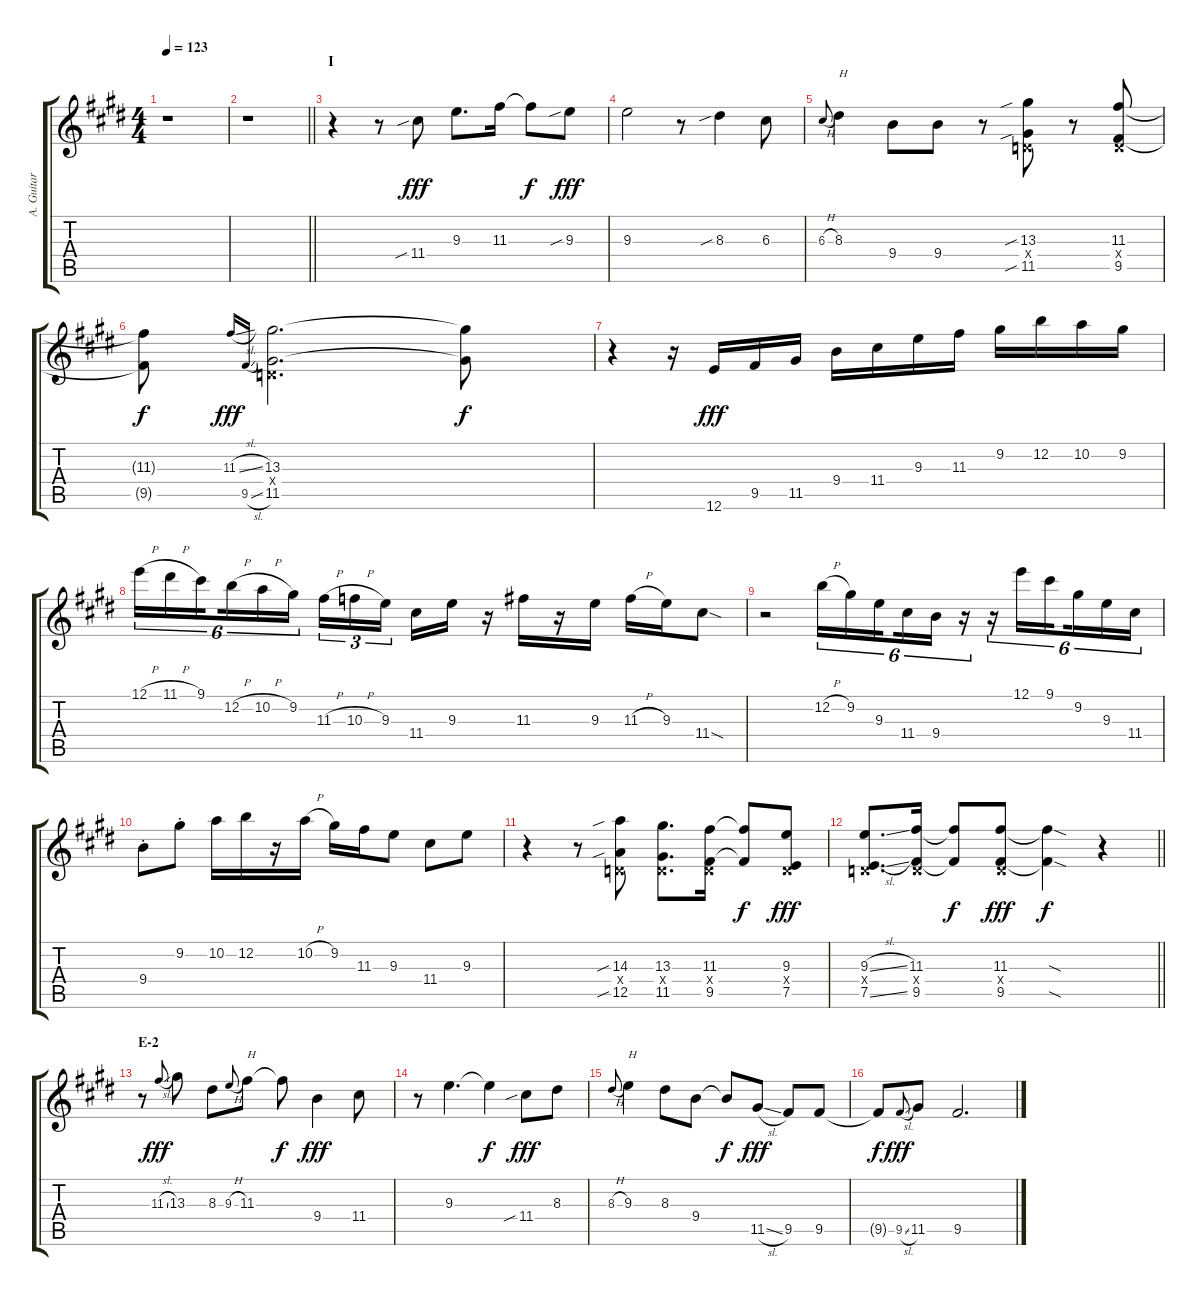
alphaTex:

\track ("A. Guitar I" "A. Guitar ") {instrument acousticguitarsteel}
\staff {score tabs}
\tuning (E4 B3 G3 D3 A2 E2) {hide}
\ts (4 4)
\tempo 123
\clef g2
\ks e
r.1{dy f} |
\barLineRight lightlight
r.1 |
\section ("" "I")
r.4 r.8 11.4{sib}.8{dy fff} 9.3.8{d} 11.3.16 11.3{t}.8{dy f} 9.3{sib}.8{dy fff} |
9.3.2 r.8 8.3{sib}.4 6.3.8 |
6.3{h}.8{gr onbeat} 8.3.4{txt "H"} 9.4.8 9.4.8 r.8 (13.3{sib} 0.4{x} 11.5{sib}).8 r.8 (11.3 0.4{x} 9.5).8 |
(11.3{t} 9.5{t}).8{dy f} 11.3{sl}.16{gr onbeat dy fff} 9.5{sl}.16{gr onbeat} (13.3 0.4{x} 11.5).2{d} (13.3{t} 11.5{t}).8{dy f} |
r.4 r.16 12.6.16{dy fff} 9.5.16 11.5.16 9.4.16 11.4.16 9.3.16 11.3.16 9.2.16 12.2.16 10.2.16 9.2.16 |
12.1{h}.16{tu (6 4)} 11.1{h}.16{tu (6 4)} 9.1.16{tu (6 4) beam splitsecondary} 12.2{h}.16{tu (6 4)} 10.2{h}.16{tu (6 4)} 9.2.16{tu (6 4)} 11.3{h}.16{tu (3 2)} 10.3{h}.16{tu (3 2)} 9.3.16{tu (3 2) beam splitsecondary} 11.4.16 9.3.16 r.16 11.3.16 r.16 9.3.16 11.3{h}.16 9.3.16 11.4{sod}.8 |
r.2 12.2{h}.16{tu (6 4)} 9.2.16{tu (6 4)} 9.3.16{tu (6 4) beam splitsecondary} 11.4.16{tu (6 4)} 9.4.16{tu (6 4)} r.16{tu (6 4)} r.16{tu (6 4)} 12.1.16{tu (6 4)} 9.1.16{tu (6 4) beam splitsecondary} 9.2.16{tu (6 4)} 9.3.16{tu (6 4)} 11.4.16{tu (6 4)} |
9.4{st}.8 9.2{st}.8 10.2.16 12.2.16 r.16 10.2{h}.16 9.2.16 11.3.16 9.3.8 11.4.8 9.3.8 |
r.4 r.8 (14.3{sib} 0.4{x} 12.5{sib}).8 (13.3 0.4{x} 11.5).8{d} (11.3 0.4{x} 9.5).16 (11.3{t} 9.5{t}).8{dy f} (9.3 0.4{x} 7.5).8{dy fff} |
\barLineRight lightlight
(9.3{sl} 0.4{x} 7.5{sl}).8{d} (11.3 0.4{x} 9.5).16 (11.3{t} 9.5{t}).8{dy f} (11.3 0.4{x} 9.5).8{dy fff} (11.3{sod t} 9.5{sod t}).4{dy f} r.4 |
\section ("" "E-2")
r.8 11.3{sl}.8{gr onbeat dy fff} 13.3.8 8.3.8 9.3{h}.8{gr onbeat} 11.3.8{txt "H"} 11.3{t}.8{dy f} 9.4.4{dy fff} 11.4.8 |
r.8 9.3.4{d} 9.3{t}.4{dy f} 11.4{sib}.8{dy fff} 8.3.8 |
8.3{h}.8{gr onbeat} 9.3.4{txt "H"} 8.3.8 9.4.8 9.4{t}.8{dy f} 11.5{sl}.8{dy fff} 9.5.8 9.5.8 |
9.5{t}.8{dy f} 9.5{sl}.8{gr onbeat dy fff} 11.5.8 9.5.2{d}
